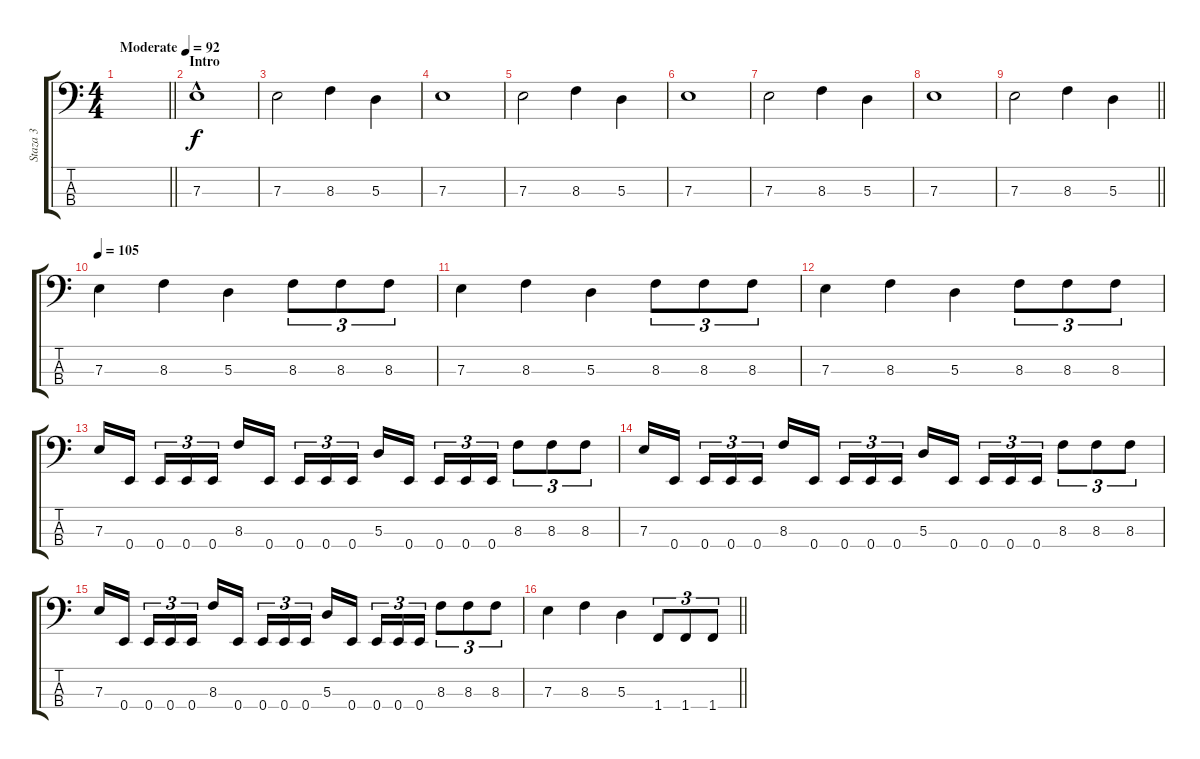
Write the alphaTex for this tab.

\track ("Staza 3" "Staza 3") {instrument electricbasspick}
\staff {score tabs}
\tuning (G2 D2 A1 E1) {hide}
\ts (4 4)
\tempo (92 "Moderate")
\clef f4
\barLineRight lightlight
\ks c
|
\section ("" "Intro")
7.3{hac}.1 |
7.3.2{dy f} 8.3.4 5.3.4 |
7.3.1 |
7.3.2 8.3.4 5.3.4 |
7.3.1 |
7.3.2 8.3.4 5.3.4 |
7.3.1 |
\barLineRight lightlight
7.3.2 8.3.4 5.3.4 |
\section ("" "")
\tempo 105
7.3.4 8.3.4 5.3.4 8.3.8{tu (3 2)} 8.3.8{tu (3 2)} 8.3.8{tu (3 2)} |
7.3.4 8.3.4 5.3.4 8.3.8{tu (3 2)} 8.3.8{tu (3 2)} 8.3.8{tu (3 2)} |
7.3.4 8.3.4 5.3.4 8.3.8{tu (3 2)} 8.3.8{tu (3 2)} 8.3.8{tu (3 2)} |
7.3.16 0.4.16{beam splitsecondary} 0.4.16{tu (3 2)} 0.4.16{tu (3 2)} 0.4.16{tu (3 2)} 8.3.16 0.4.16{beam splitsecondary} 0.4.16{tu (3 2)} 0.4.16{tu (3 2)} 0.4.16{tu (3 2)} 5.3.16 0.4.16{beam splitsecondary} 0.4.16{tu (3 2)} 0.4.16{tu (3 2)} 0.4.16{tu (3 2)} 8.3.8{tu (3 2)} 8.3.8{tu (3 2)} 8.3.8{tu (3 2)} |
7.3.16 0.4.16{beam splitsecondary} 0.4.16{tu (3 2)} 0.4.16{tu (3 2)} 0.4.16{tu (3 2)} 8.3.16 0.4.16{beam splitsecondary} 0.4.16{tu (3 2)} 0.4.16{tu (3 2)} 0.4.16{tu (3 2)} 5.3.16 0.4.16{beam splitsecondary} 0.4.16{tu (3 2)} 0.4.16{tu (3 2)} 0.4.16{tu (3 2)} 8.3.8{tu (3 2)} 8.3.8{tu (3 2)} 8.3.8{tu (3 2)} |
7.3.16 0.4.16{beam splitsecondary} 0.4.16{tu (3 2)} 0.4.16{tu (3 2)} 0.4.16{tu (3 2)} 8.3.16 0.4.16{beam splitsecondary} 0.4.16{tu (3 2)} 0.4.16{tu (3 2)} 0.4.16{tu (3 2)} 5.3.16 0.4.16{beam splitsecondary} 0.4.16{tu (3 2)} 0.4.16{tu (3 2)} 0.4.16{tu (3 2)} 8.3.8{tu (3 2)} 8.3.8{tu (3 2)} 8.3.8{tu (3 2)} |
\barLineRight lightlight
7.3.4 8.3.4 5.3.4 1.4.8{tu (3 2)} 1.4.8{tu (3 2)} 1.4.8{tu (3 2)}
